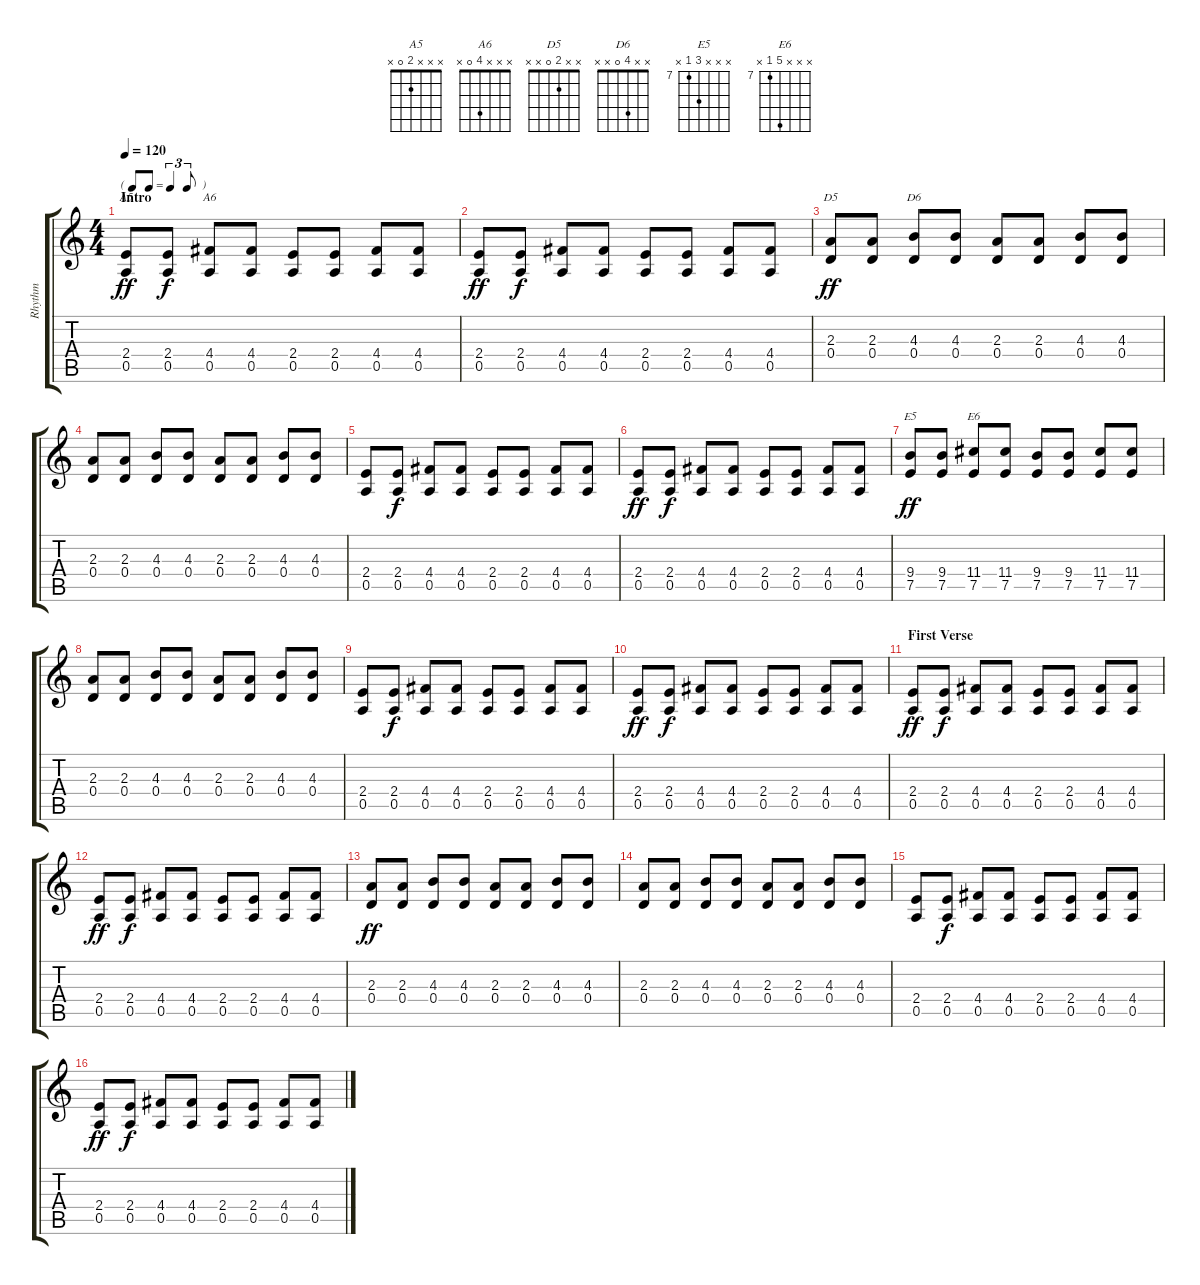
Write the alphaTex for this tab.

\track ("Rhythm" "Rhythm") {instrument electricguitarclean}
\staff {score tabs}
\tuning (E4 B3 G3 D3 A2 E2) {hide}
\chord ("A5" x x x 2 0 x)
\chord ("A6" x x x 4 0 x)
\chord ("D5" x x 2 0 x x)
\chord ("D6" x x 4 0 x x)
\chord ("E5" x x x 9 7 x) {firstfret 7}
\chord ("E6" x x x 11 7 x) {firstfret 7}
\ts (4 4)
\tf triplet8th
\section ("" "Intro")
\tempo 120
\clef g2
\ks c
(2.4 0.5).8{ch "A5" dy ff instrument electricguitarclean} (2.4 0.5).8{dy f} (4.4 0.5).8{ch "A6"} (4.4 0.5).8 (2.4 0.5).8 (2.4 0.5).8 (4.4 0.5).8 (4.4 0.5).8 |
(2.4 0.5).8{dy ff} (2.4 0.5).8{dy f} (4.4 0.5).8 (4.4 0.5).8 (2.4 0.5).8 (2.4 0.5).8 (4.4 0.5).8 (4.4 0.5).8 |
(2.3 0.4).8{ch "D5" dy ff} (2.3 0.4).8 (4.3 0.4).8{ch "D6"} (4.3 0.4).8 (2.3 0.4).8 (2.3 0.4).8 (4.3 0.4).8 (4.3 0.4).8 |
(2.3 0.4).8 (2.3 0.4).8 (4.3 0.4).8 (4.3 0.4).8 (2.3 0.4).8 (2.3 0.4).8 (4.3 0.4).8 (4.3 0.4).8 |
(2.4 0.5).8 (2.4 0.5).8{dy f} (4.4 0.5).8 (4.4 0.5).8 (2.4 0.5).8 (2.4 0.5).8 (4.4 0.5).8 (4.4 0.5).8 |
(2.4 0.5).8{dy ff} (2.4 0.5).8{dy f} (4.4 0.5).8 (4.4 0.5).8 (2.4 0.5).8 (2.4 0.5).8 (4.4 0.5).8 (4.4 0.5).8 |
(9.4 7.5).8{ch "E5" dy ff} (9.4 7.5).8 (11.4 7.5).8{ch "E6"} (11.4 7.5).8 (9.4 7.5).8 (9.4 7.5).8 (11.4 7.5).8 (11.4 7.5).8 |
(2.3 0.4).8 (2.3 0.4).8 (4.3 0.4).8 (4.3 0.4).8 (2.3 0.4).8 (2.3 0.4).8 (4.3 0.4).8 (4.3 0.4).8 |
(2.4 0.5).8 (2.4 0.5).8{dy f} (4.4 0.5).8 (4.4 0.5).8 (2.4 0.5).8 (2.4 0.5).8 (4.4 0.5).8 (4.4 0.5).8 |
(2.4 0.5).8{dy ff} (2.4 0.5).8{dy f} (4.4 0.5).8 (4.4 0.5).8 (2.4 0.5).8 (2.4 0.5).8 (4.4 0.5).8 (4.4 0.5).8 |
\section ("" "First Verse")
(2.4 0.5).8{dy ff} (2.4 0.5).8{dy f} (4.4 0.5).8 (4.4 0.5).8 (2.4 0.5).8 (2.4 0.5).8 (4.4 0.5).8 (4.4 0.5).8 |
(2.4 0.5).8{dy ff} (2.4 0.5).8{dy f} (4.4 0.5).8 (4.4 0.5).8 (2.4 0.5).8 (2.4 0.5).8 (4.4 0.5).8 (4.4 0.5).8 |
(2.3 0.4).8{dy ff} (2.3 0.4).8 (4.3 0.4).8 (4.3 0.4).8 (2.3 0.4).8 (2.3 0.4).8 (4.3 0.4).8 (4.3 0.4).8 |
(2.3 0.4).8 (2.3 0.4).8 (4.3 0.4).8 (4.3 0.4).8 (2.3 0.4).8 (2.3 0.4).8 (4.3 0.4).8 (4.3 0.4).8 |
(2.4 0.5).8 (2.4 0.5).8{dy f} (4.4 0.5).8 (4.4 0.5).8 (2.4 0.5).8 (2.4 0.5).8 (4.4 0.5).8 (4.4 0.5).8 |
(2.4 0.5).8{dy ff} (2.4 0.5).8{dy f} (4.4 0.5).8 (4.4 0.5).8 (2.4 0.5).8 (2.4 0.5).8 (4.4 0.5).8 (4.4 0.5).8
